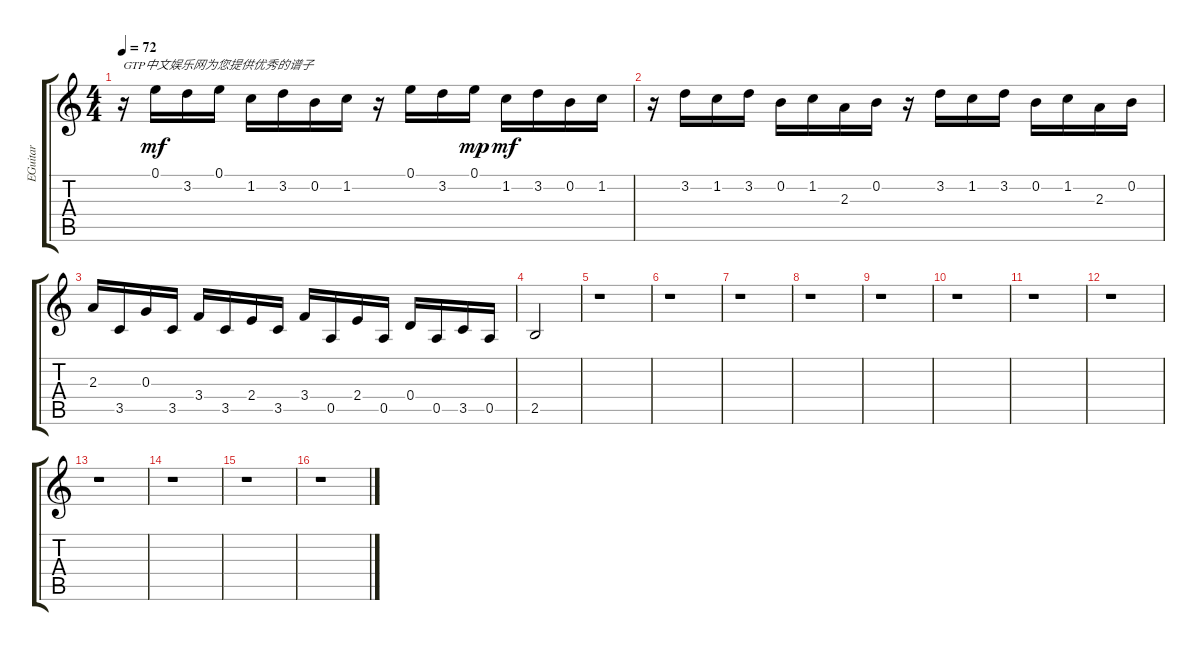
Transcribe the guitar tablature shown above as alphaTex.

\track ("EGuitar" "EGuitar") {instrument distortionguitar}
\staff {score tabs}
\tuning (E4 B3 G3 D3 A2 E2) {hide}
\ts (4 4)
\tempo 72
\clef g2
\ks c
r.16{txt "GTP中文娱乐网为您提供优秀的谱子" dy p} 0.1.16{dy mf volume 9} 3.2.16 0.1.16 1.2.16 3.2.16 0.2.16 1.2.16 r.16 0.1.16 3.2.16 0.1.16{dy mp} 1.2.16{dy mf} 3.2.16 0.2.16 1.2.16 |
r.16 3.2.16 1.2.16 3.2.16 0.2.16 1.2.16 2.3.16 0.2.16 r.16 3.2.16 1.2.16 3.2.16 0.2.16 1.2.16 2.3.16 0.2.16 |
2.3.16 3.5.16 0.3.16 3.5.16 3.4.16 3.5.16 2.4.16 3.5.16 3.4.16 0.5.16 2.4.16 0.5.16 0.4.16 0.5.16 3.5.16 0.5.16 |
2.5.2 |
r.1 |
r.1 |
r.1 |
r.1 |
r.1 |
r.1 |
r.1 |
r.1 |
r.1 |
r.1 |
r.1 |
r.1
